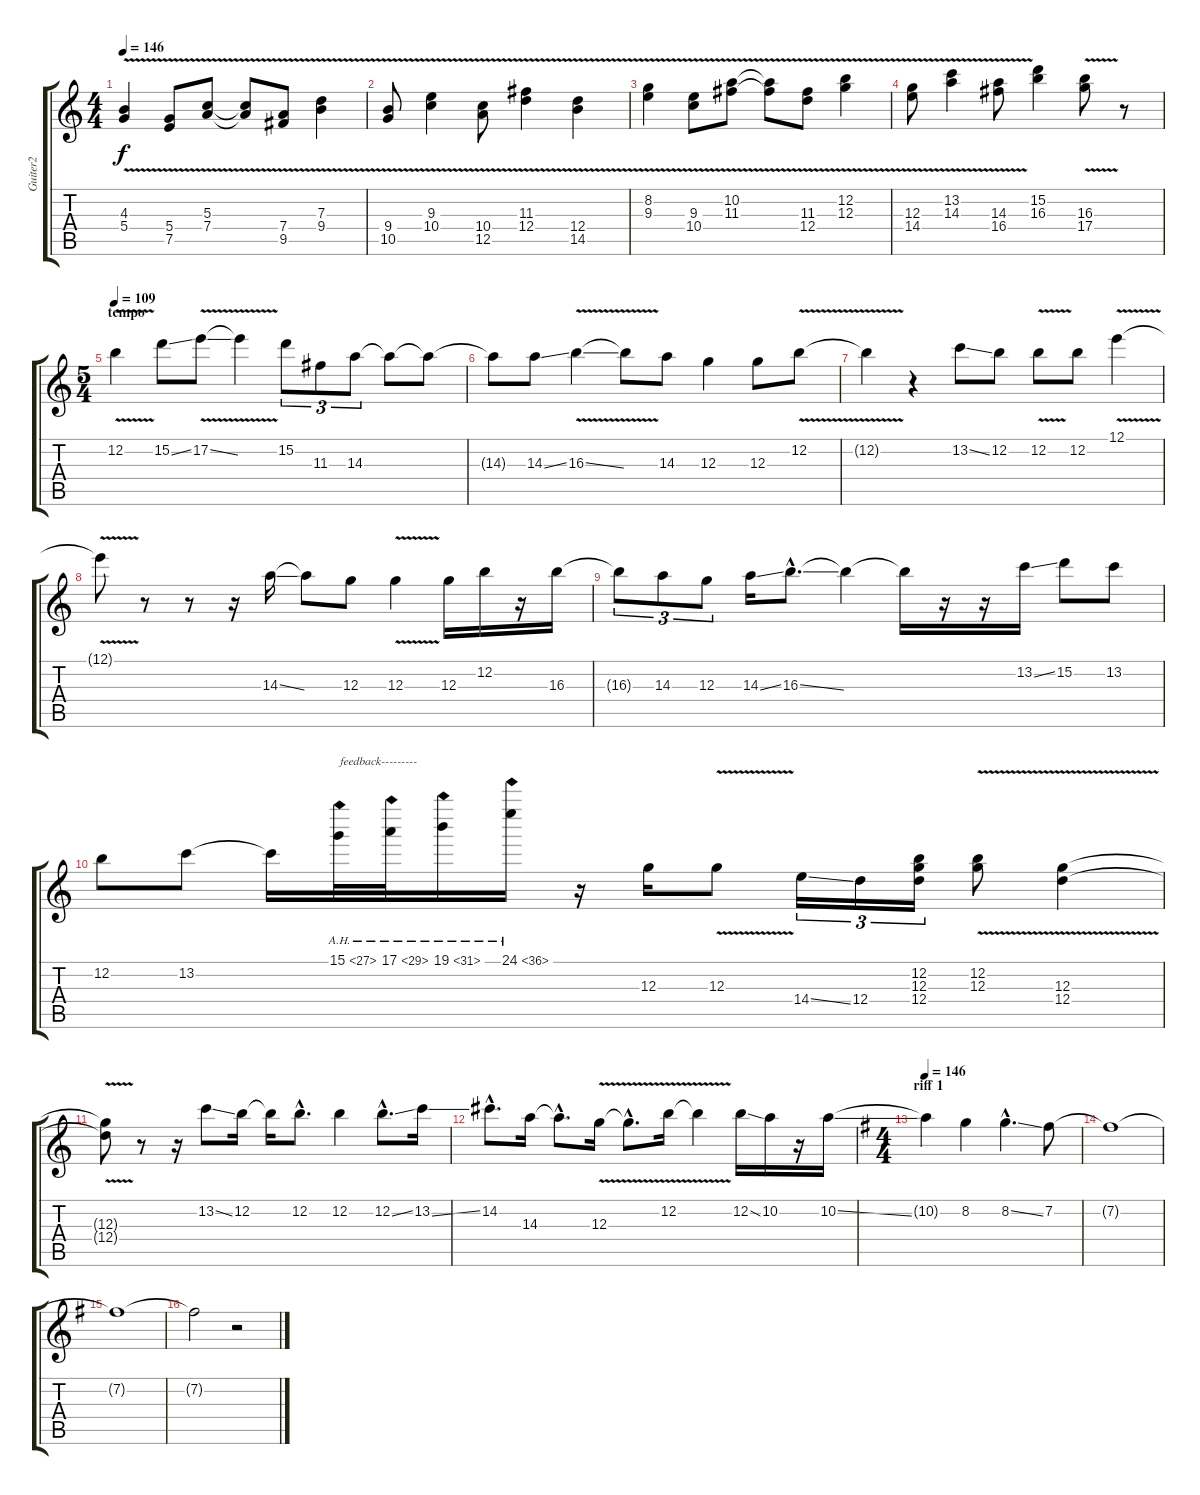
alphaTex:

\track ("Guiter2" "Guiter2") {instrument electricguitarmuted}
\staff {score tabs}
\tuning (E4 B3 G3 D3 A2 E2) {hide}
\ts (4 4)
\tempo 146
\clef g2
\ks c
(4.3{v} 5.4{v}).4{dy f} (5.4{v} 7.5{v}).8 (5.3{v} 7.4{v}).8 (5.3{t} 7.4{t}).8 (7.4{v} 9.5{v}).8 (7.3{v} 9.4{v}).4 |
(9.4{v} 10.5{v}).8 (9.3{v} 10.4{v}).4 (10.4{v} 12.5{v}).8 (11.3{v} 12.4{v}).4 (12.4{v} 14.5{v}).4 |
(8.2{v} 9.3{v}).4 (9.3{v} 10.4{v}).8 (10.2{v} 11.3{v}).8 (10.2{t} 11.3{t}).8 (11.3{v} 12.4{v}).8 (12.2{v} 12.3{v}).4 |
(12.3{v} 14.4{v}).8 (13.2{v} 14.3{v}).4 (14.3{v} 16.4{v}).8 (15.2 16.3).4 (16.3{v} 17.4{v}).8 r.8 |
\ts (5 4)
\section ("" "tempo")
\tempo 109
12.2{v}.4 15.2{ss}.8 17.2{v ss}.8 17.2{t}.4 15.2.8{tu (3 2)} 11.3.8{tu (3 2)} 14.3.8{tu (3 2)} 14.3{t}.8 14.3{t}.8 |
14.3{t}.8 14.3{ss}.8 16.3{v ss}.4 16.3{t}.8 14.3.8 12.3.4 12.3.8 12.2{v}.8 |
12.2{t}.4 r.4 13.2{ss}.8 12.2.8 12.2{v}.8 12.2.8 12.1{v}.4 |
12.1{t}.8 r.8 r.8 r.16 14.3{ss}.16 14.3{t}.8 12.3.8 12.3{v}.4 12.3.16 12.2.16 r.16 16.3.16 |
16.3{t}.8{tu (3 2)} 14.3.8{tu (3 2)} 12.3.8{tu (3 2)} 14.3{ss}.16 16.3{ss hac}.8{d} 16.3{t}.4 16.3{t}.16 r.16 r.16 13.2{ss}.16 15.2.8 13.2.8 |
12.2.8 13.2.8 13.2{t}.16 15.1{ah 12}.32{txt "feedback---------"} 17.1{ah 12}.32 19.1{ah 12}.16 24.1{ah 12}.16 r.16 12.3.16 12.3{v}.8 14.4{ss}.16{tu (3 2)} 12.4.16{tu (3 2)} (12.2 12.3 12.4).16{tu (3 2)} (12.2{v} 12.3{v}).8 (12.3{v} 12.4{v}).4 |
(12.3{t} 12.4{t}).8 r.8 r.16 13.2{ss}.8 12.2.16 12.2{t}.16 12.2{hac}.8{d} 12.2.4 12.2{ss hac}.8{d} 13.2{ss}.16 |
14.2{hac}.8{d} 14.3.16 14.3{hac t}.8{d} 12.3{v}.16 12.3{hac t}.8{d} 12.2{v}.16 12.2{t}.4 12.2{ss}.16 10.2.16 r.16 10.2{ss}.16 |
\ts (4 4)
\section ("" "riff 1")
\tempo 146
\ks g
10.2{t}.4 8.2.4 8.2{ss hac}.4{d} 7.2.8 |
7.2{t}.1 |
7.2{t}.1 |
7.2{t}.2 r.2
